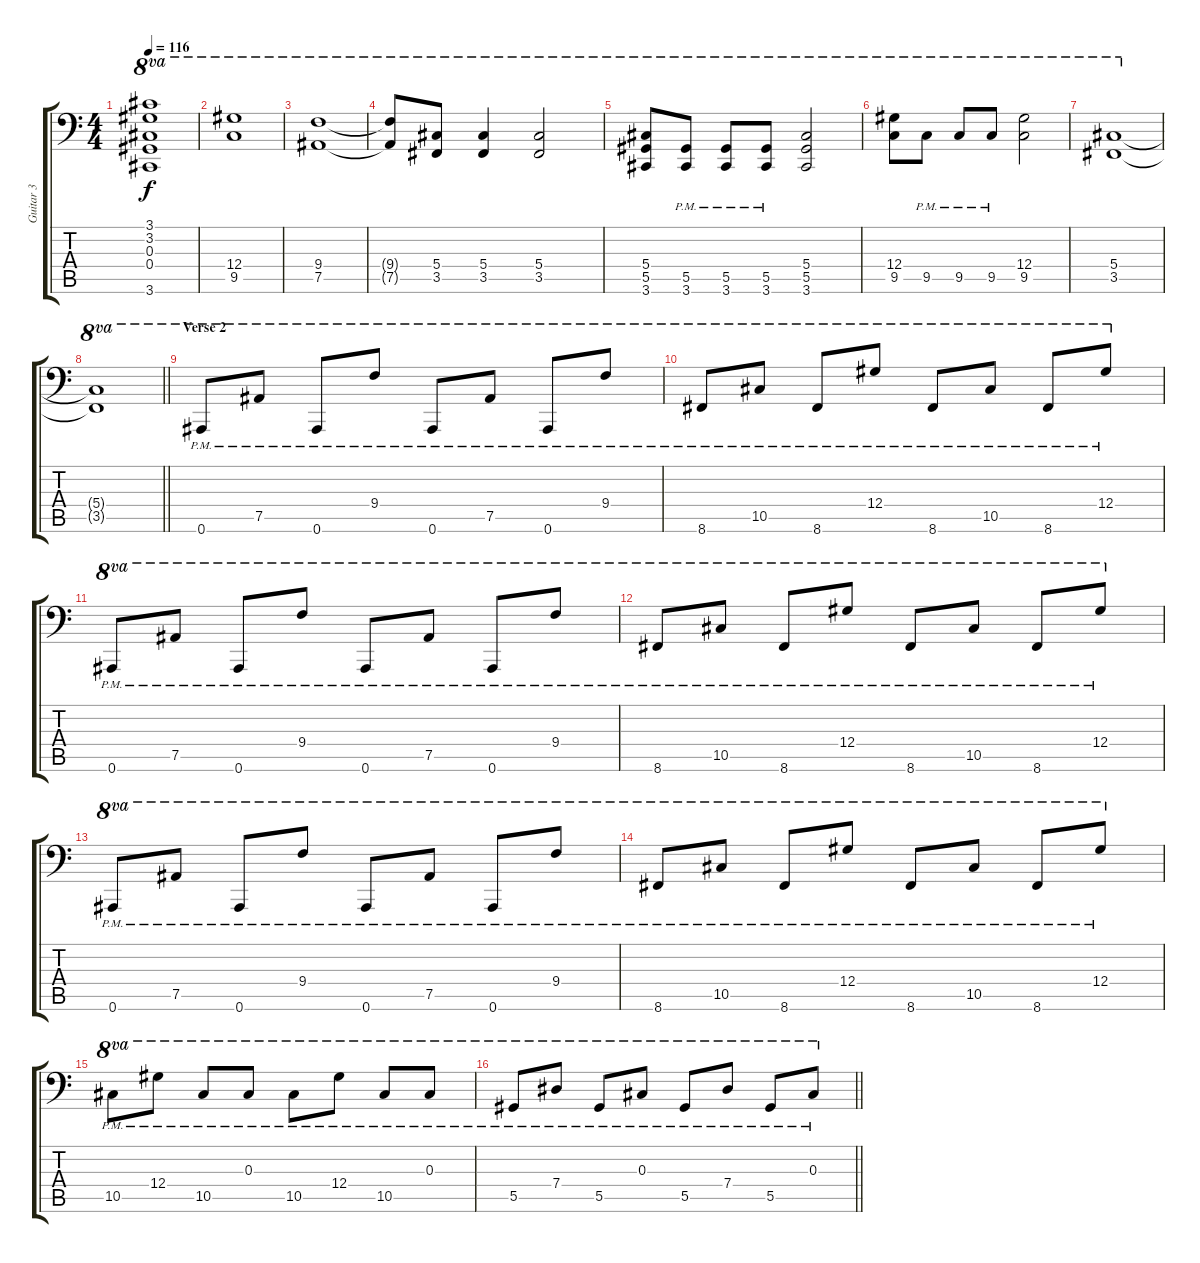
\track ("Guitar 3" "Guitar 3") {instrument distortionguitar}
\staff {score tabs}
\tuning (Bb3 F3 Db3 Ab2 Eb2 Bb1) {hide}
\ts (4 4)
\tempo 116
\clef f4
\ks c
(3.1 3.2 0.3 0.4 3.6).1{ot 8va dy f} |
(12.4 9.5).1{ot 8va} |
(9.4 7.5).1{ot 8va} |
(9.4{t} 7.5{t}).8{ot 8va} (5.4 3.5).8{ot 8va} (5.4 3.5).4{ot 8va} (5.4 3.5).2{ot 8va} |
(5.4 5.5 3.6).8{ot 8va} (5.5{pm} 3.6{pm}).8{ot 8va} (5.5{pm} 3.6{pm}).8{ot 8va} (5.5{pm} 3.6{pm}).8{ot 8va} (5.4 5.5 3.6).2{ot 8va} |
(12.4 9.5).8{ot 8va} 9.5{pm}.8{ot 8va} 9.5{pm}.8{ot 8va} 9.5{pm}.8{ot 8va} (12.4 9.5).2{ot 8va} |
(5.4 3.5).1{ot 8va} |
\barLineRight lightlight
(5.4{t} 3.5{t}).1{ot 8va volume 0} |
\section ("" "Verse 2")
0.6{pm}.8{ot 8va volume 12} 7.5{pm}.8{ot 8va} 0.6{pm}.8{ot 8va} 9.4{pm}.8{ot 8va} 0.6{pm}.8{ot 8va} 7.5{pm}.8{ot 8va} 0.6{pm}.8{ot 8va} 9.4{pm}.8{ot 8va} |
8.6{pm}.8{ot 8va} 10.5{pm}.8{ot 8va} 8.6{pm}.8{ot 8va} 12.4{pm}.8{ot 8va} 8.6{pm}.8{ot 8va} 10.5{pm}.8{ot 8va} 8.6{pm}.8{ot 8va} 12.4{pm}.8{ot 8va} |
0.6{pm}.8{ot 8va} 7.5{pm}.8{ot 8va} 0.6{pm}.8{ot 8va} 9.4{pm}.8{ot 8va} 0.6{pm}.8{ot 8va} 7.5{pm}.8{ot 8va} 0.6{pm}.8{ot 8va} 9.4{pm}.8{ot 8va} |
8.6{pm}.8{ot 8va} 10.5{pm}.8{ot 8va} 8.6{pm}.8{ot 8va} 12.4{pm}.8{ot 8va} 8.6{pm}.8{ot 8va} 10.5{pm}.8{ot 8va} 8.6{pm}.8{ot 8va} 12.4{pm}.8{ot 8va} |
0.6{pm}.8{ot 8va} 7.5{pm}.8{ot 8va} 0.6{pm}.8{ot 8va} 9.4{pm}.8{ot 8va} 0.6{pm}.8{ot 8va} 7.5{pm}.8{ot 8va} 0.6{pm}.8{ot 8va} 9.4{pm}.8{ot 8va} |
8.6{pm}.8{ot 8va} 10.5{pm}.8{ot 8va} 8.6{pm}.8{ot 8va} 12.4{pm}.8{ot 8va} 8.6{pm}.8{ot 8va} 10.5{pm}.8{ot 8va} 8.6{pm}.8{ot 8va} 12.4{pm}.8{ot 8va} |
10.5{pm}.8{ot 8va} 12.4{pm}.8{ot 8va} 10.5{pm}.8{ot 8va} 0.3{pm}.8{ot 8va} 10.5{pm}.8{ot 8va} 12.4{pm}.8{ot 8va} 10.5{pm}.8{ot 8va} 0.3{pm}.8{ot 8va} |
\barLineRight lightlight
5.5{pm}.8{ot 8va} 7.4{pm}.8{ot 8va} 5.5{pm}.8{ot 8va} 0.3{pm}.8{ot 8va} 5.5{pm}.8{ot 8va} 7.4{pm}.8{ot 8va} 5.5{pm}.8{ot 8va} 0.3{pm}.8{ot 8va}
